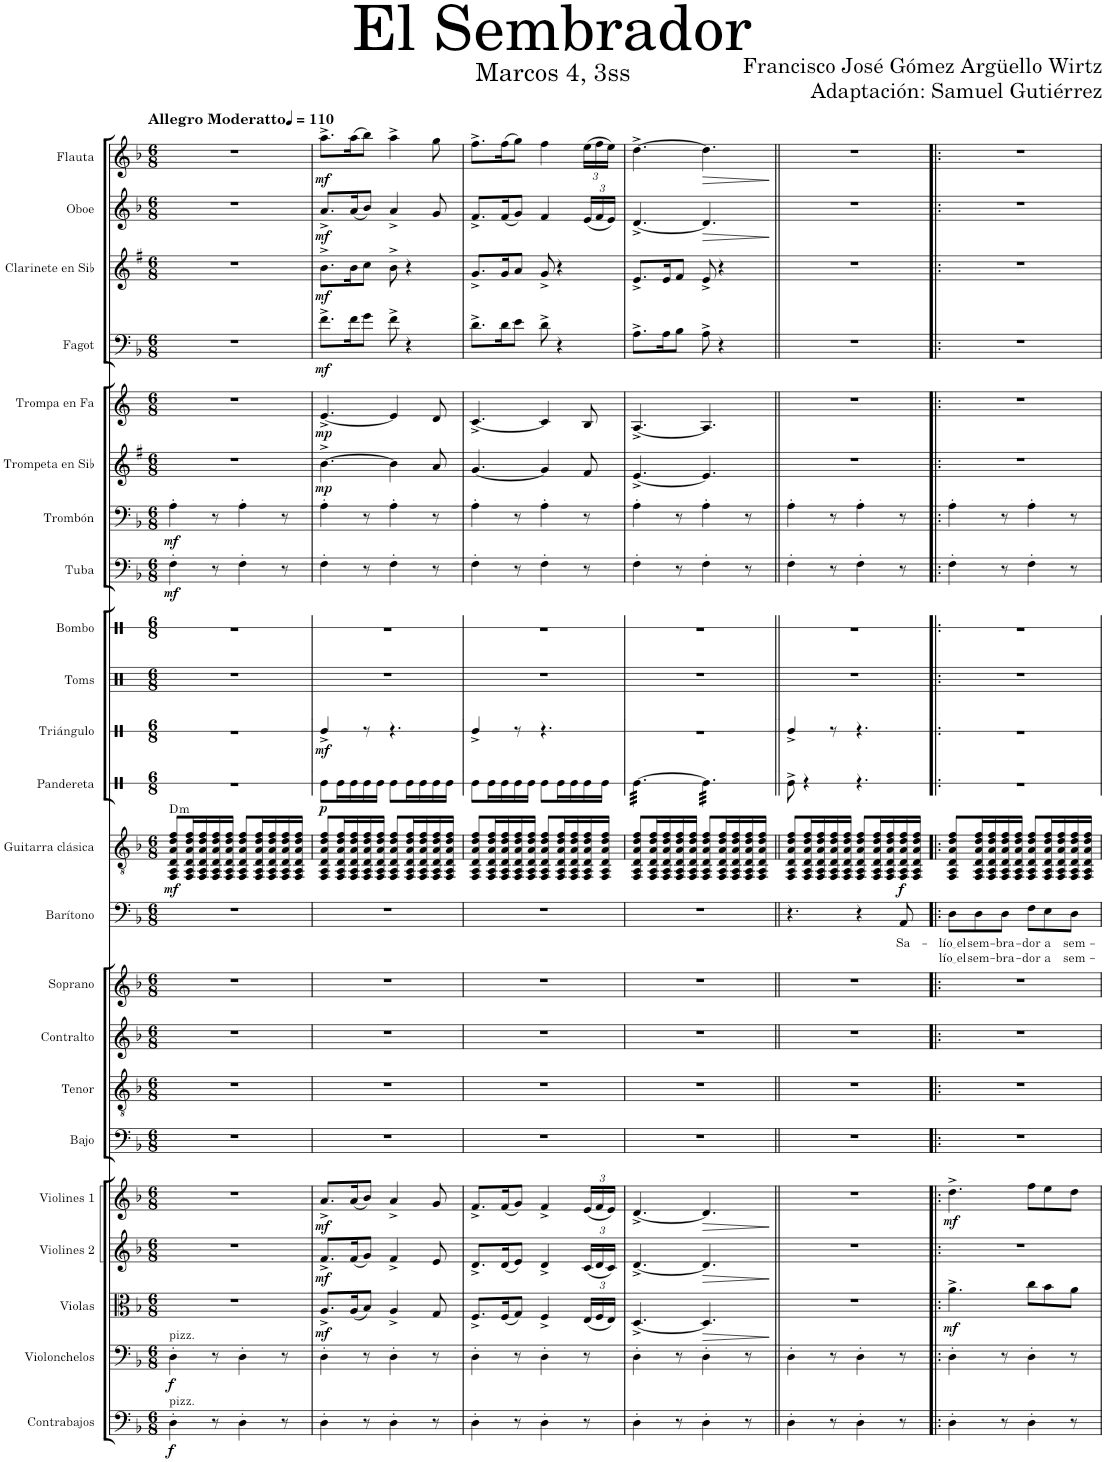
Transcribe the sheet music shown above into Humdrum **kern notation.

**kern	**dynam	**kern	**dynam	**kern	**dynam	**kern	**dynam	**kern	**dynam	**kern	**kern	**kern	**kern	**kern	**text	**text	**dynam	**kern	**dynam	**harte	**kern	**dynam	**kern	**dynam	**kern	**kern	**kern	**dynam	**kern	**dynam	**kern	**dynam	**kern	**dynam	**kern	**dynam	**kern	**dynam	**kern	**dynam	**kern	**dynam
*part23	*part23	*part22	*part22	*part21	*part21	*part20	*part20	*part19	*part19	*part18	*part17	*part16	*part15	*part14	*part14	*part14	*part14	*part13	*part13	*part13	*part12	*part12	*part11	*part11	*part10	*part9	*part8	*part8	*part7	*part7	*part6	*part6	*part5	*part5	*part4	*part4	*part3	*part3	*part2	*part2	*part1	*part1
*staff23	*staff23	*staff22	*staff22	*staff21	*staff21	*staff20	*staff20	*staff19	*staff19	*staff18	*staff17	*staff16	*staff15	*staff14	*staff14	*staff14	*staff14	*staff13	*staff13	*	*staff12	*staff12	*staff11	*staff11	*staff10	*staff9	*staff8	*staff8	*staff7	*staff7	*staff6	*staff6	*staff5	*staff5	*staff4	*staff4	*staff3	*staff3	*staff2	*staff2	*staff1	*staff1
*I"Contrabajos	*	*I"Violonchelos	*	*I"Violas	*	*I"Violines 2	*	*I"Violines 1	*	*I"Bajo	*I"Tenor	*I"Contralto	*I"Soprano	*I"Barítono	*	*	*	*I"Guitarra clásica	*	*	*I"Pandereta	*	*I"Triángulo	*	*I"Toms	*I"Bombo	*I"Tuba	*	*I"Trombón	*	*I"Trompeta en Sib	*	*I"Trompa en Fa	*	*I"Fagot	*	*I"Clarinete en Sib	*	*I"Oboe	*	*I"Flauta	*
*I'Cbs.	*	*I'Vcs.	*	*I'Vlas.	*	*I'Vlns. 2	*	*I'Vlns. 1	*	*I'B.	*I'T.	*I'C.	*I'S.	*I'Bar.	*	*	*	*I'Guit.	*	*	*I'Pdta.	*	*	*	*I'Toms	*I'Bmb.	*I'Tba.	*	*I'Tbn.	*	*I'Tpt. en Sib	*	*	*	*I'Fg.	*	*I'Cl. en Sib	*	*I'Ob.	*	*I'Fl.	*
*	*	*	*	*	*	*	*	*	*	*	*	*	*	*	*	*	*	*	*	*	*stria1	*	*stria1	*	*	*stria1	*	*	*	*	*	*	*	*	*	*	*	*	*	*	*	*
*clefF4	*	*clefF4	*	*clefC3	*	*clefG2	*	*clefG2	*	*clefF4	*clefGv2	*clefG2	*clefG2	*clefF4	*	*	*	*clefGv2	*	*	*clefX	*	*clefX	*	*clefX	*clefX	*clefF4	*	*clefF4	*	*clefG2	*	*clefG2	*	*clefF4	*	*clefG2	*	*clefG2	*	*clefG2	*
*Trd7c12	*	*	*	*	*	*	*	*	*	*	*	*	*	*	*	*	*	*	*	*	*	*	*	*	*	*	*	*	*	*	*Trd1c2	*	*Trd4c7	*	*	*	*Trd1c2	*	*	*	*	*
*k[b-]	*	*k[b-]	*	*k[b-]	*	*k[b-]	*	*k[b-]	*	*k[b-]	*k[b-]	*k[b-]	*k[b-]	*k[b-]	*	*	*	*k[b-]	*	*	*k[]	*	*k[]	*	*k[]	*k[]	*k[b-]	*	*k[b-]	*	*k[f#]	*	*k[]	*	*k[b-]	*	*k[f#]	*	*k[b-]	*	*k[b-]	*
*M6/8	*	*M6/8	*	*M6/8	*	*M6/8	*	*M6/8	*	*M6/8	*M6/8	*M6/8	*M6/8	*M6/8	*	*	*	*M6/8	*	*	*M6/8	*	*M6/8	*	*M6/8	*M6/8	*M6/8	*	*M6/8	*	*M6/8	*	*M6/8	*	*M6/8	*	*M6/8	*	*M6/8	*	*M6/8	*
*MM110	*	*MM110	*	*MM110	*	*MM110	*	*MM110	*	*MM110	*MM110	*MM110	*MM110	*MM110	*	*	*	*MM110	*	*	*MM110	*	*MM110	*	*MM110	*MM110	*MM110	*	*MM110	*	*MM110	*	*MM110	*	*MM110	*	*MM110	*	*MM110	*	*MM110	*
=1	=1	=1	=1	=1	=1	=1	=1	=1	=1	=1	=1	=1	=1	=1	=1	=1	=1	=1	=1	=1	=1	=1	=1	=1	=1	=1	=1	=1	=1	=1	=1	=1	=1	=1	=1	=1	=1	=1	=1	=1	=1	=1
!	!	!	!	!	!	!	!	!	!	!	!	!	!	!	!	!	!	!	!	!	!	!	!	!	!	!	!	!	!	!	!	!	!	!	!	!	!	!	!	!	!LO:TX:a:B:t=Allegro Moderatto	!
!	!	!LO:TX:a:t=pizz.	!	!	!	!	!	!	!	!	!	!	!	!	!	!	!	!	!	!	!	!	!	!	!	!	!	!	!	!	!	!	!	!	!	!	!	!	!	!	!	!
!LO:TX:a:t=pizz.	!	!	!	!	!	!	!	!	!	!	!	!	!	!	!	!	!	!	!	!	!	!	!	!	!	!	!	!	!	!	!	!	!	!	!	!	!	!	!	!	!	!
!	!LO:DY:b	!	!LO:DY:b	!	!	!	!	!	!	!	!	!	!	!	!	!	!	!	!LO:DY:b	!LO:H:kt=m	!	!	!	!	!	!	!	!LO:DY:b	!	!LO:DY:b	!	!	!	!	!	!	!	!	!	!	!	!
4D'\	f	4D'\	f	2.r	.	2.r	.	2.r	.	2.r	2.r	2.r	2.r	2.r	.	.	.	8FF/ 8AA/ 8D/ 8A/ 8d/ 8f/L	mf	D:min	2.r	.	2.r	.	2.r	2.r	4F'\	mf	4A'\	mf	2.r	.	2.r	.	2.r	.	2.r	.	2.r	.	2.r	.
.	.	.	.	.	.	.	.	.	.	.	.	.	.	.	.	.	.	16FF/ 16AA/ 16D/ 16A/ 16d/ 16f/L	.	.	.	.	.	.	.	.	.	.	.	.	.	.	.	.	.	.	.	.	.	.	.	.
.	.	.	.	.	.	.	.	.	.	.	.	.	.	.	.	.	.	16FF/ 16AA/ 16D/ 16A/ 16d/ 16f/	.	.	.	.	.	.	.	.	.	.	.	.	.	.	.	.	.	.	.	.	.	.	.	.
8r	.	8r	.	.	.	.	.	.	.	.	.	.	.	.	.	.	.	16FF/ 16AA/ 16D/ 16A/ 16d/ 16f/	.	.	.	.	.	.	.	.	8r	.	8r	.	.	.	.	.	.	.	.	.	.	.	.	.
.	.	.	.	.	.	.	.	.	.	.	.	.	.	.	.	.	.	16FF/ 16AA/ 16D/ 16A/ 16d/ 16f/JJ	.	.	.	.	.	.	.	.	.	.	.	.	.	.	.	.	.	.	.	.	.	.	.	.
4D'\	.	4D'\	.	.	.	.	.	.	.	.	.	.	.	.	.	.	.	8FF/ 8AA/ 8D/ 8A/ 8d/ 8f/L	.	.	.	.	.	.	.	.	4F'\	.	4A'\	.	.	.	.	.	.	.	.	.	.	.	.	.
.	.	.	.	.	.	.	.	.	.	.	.	.	.	.	.	.	.	16FF/ 16AA/ 16D/ 16A/ 16d/ 16f/L	.	.	.	.	.	.	.	.	.	.	.	.	.	.	.	.	.	.	.	.	.	.	.	.
.	.	.	.	.	.	.	.	.	.	.	.	.	.	.	.	.	.	16FF/ 16AA/ 16D/ 16A/ 16d/ 16f/	.	.	.	.	.	.	.	.	.	.	.	.	.	.	.	.	.	.	.	.	.	.	.	.
8r	.	8r	.	.	.	.	.	.	.	.	.	.	.	.	.	.	.	16FF/ 16AA/ 16D/ 16A/ 16d/ 16f/	.	.	.	.	.	.	.	.	8r	.	8r	.	.	.	.	.	.	.	.	.	.	.	.	.
.	.	.	.	.	.	.	.	.	.	.	.	.	.	.	.	.	.	16FF/ 16AA/ 16D/ 16A/ 16d/ 16f/JJ	.	.	.	.	.	.	.	.	.	.	.	.	.	.	.	.	.	.	.	.	.	.	.	.
=2	=2	=2	=2	=2	=2	=2	=2	=2	=2	=2	=2	=2	=2	=2	=2	=2	=2	=2	=2	=2	=2	=2	=2	=2	=2	=2	=2	=2	=2	=2	=2	=2	=2	=2	=2	=2	=2	=2	=2	=2	=2	=2
!	!	!	!	!	!LO:DY:b	!	!LO:DY:b	!	!LO:DY:b	!	!	!	!	!	!	!	!	!	!	!	!	!LO:DY:b	!	!LO:DY:b	!	!	!	!	!	!	!	!LO:DY:b	!	!LO:DY:b	!	!LO:DY:b	!	!LO:DY:b	!	!LO:DY:b	!	!LO:DY:b
4D'\	.	4D'\	.	8.A^/L	mf	8.f^/L	mf	8.a^/L	mf	2.r	2.r	2.r	2.r	2.r	.	.	.	8FF/ 8AA/ 8D/ 8A/ 8d/ 8f/L	.	.	8Re\L	p	4Re^/	mf	2.r	2.r	4F'\	.	4A'\	.	[4.b^\	mp	[4.e^/	mp	8.f^\L	mf	8.b^\L	mf	8.a^/L	mf	8.aa^\L	mf
.	.	.	.	.	.	.	.	.	.	.	.	.	.	.	.	.	.	16FF/ 16AA/ 16D/ 16A/ 16d/ 16f/L	.	.	16Re\L	.	.	.	.	.	.	.	.	.	.	.	.	.	.	.	.	.	.	.	.	.
.	.	.	.	(16A/K	.	(16f/K	.	(16a/K	.	.	.	.	.	.	.	.	.	16FF/ 16AA/ 16D/ 16A/ 16d/ 16f/	.	.	16Re\	.	.	.	.	.	.	.	.	.	.	.	.	.	16f\K	.	16b\K	.	(16a/K	.	(16aa\K	.
8r	.	8r	.	8B-/J)	.	8g/J)	.	8b-/J)	.	.	.	.	.	.	.	.	.	16FF/ 16AA/ 16D/ 16A/ 16d/ 16f/	.	.	16Re\	.	8r	.	.	.	8r	.	8r	.	.	.	.	.	8g\J	.	8cc\J	.	8b-/J)	.	8bb-\J)	.
.	.	.	.	.	.	.	.	.	.	.	.	.	.	.	.	.	.	16FF/ 16AA/ 16D/ 16A/ 16d/ 16f/JJ	.	.	16Re\JJ	.	.	.	.	.	.	.	.	.	.	.	.	.	.	.	.	.	.	.	.	.
4D'\	.	4D'\	.	4A^/	.	4f^/	.	4a^/	.	.	.	.	.	.	.	.	.	8FF/ 8AA/ 8D/ 8A/ 8d/ 8f/L	.	.	8Re\L	.	4.r	.	.	.	4F'\	.	4A'\	.	4b\]	.	4e/]	.	8f^\	.	8b^\	.	4a^/	.	4aa^\	.
.	.	.	.	.	.	.	.	.	.	.	.	.	.	.	.	.	.	16FF/ 16AA/ 16D/ 16A/ 16d/ 16f/L	.	.	16Re\L	.	.	.	.	.	.	.	.	.	.	.	.	.	4r	.	4r	.	.	.	.	.
.	.	.	.	.	.	.	.	.	.	.	.	.	.	.	.	.	.	16FF/ 16AA/ 16D/ 16A/ 16d/ 16f/	.	.	16Re\	.	.	.	.	.	.	.	.	.	.	.	.	.	.	.	.	.	.	.	.	.
8r	.	8r	.	8G/	.	8e/	.	8g/	.	.	.	.	.	.	.	.	.	16FF/ 16AA/ 16D/ 16A/ 16d/ 16f/	.	.	16Re\	.	.	.	.	.	8r	.	8r	.	8a/	.	8d/	.	.	.	.	.	8g/	.	8gg\	.
.	.	.	.	.	.	.	.	.	.	.	.	.	.	.	.	.	.	16FF/ 16AA/ 16D/ 16A/ 16d/ 16f/JJ	.	.	16Re\JJ	.	.	.	.	.	.	.	.	.	.	.	.	.	.	.	.	.	.	.	.	.
=3	=3	=3	=3	=3	=3	=3	=3	=3	=3	=3	=3	=3	=3	=3	=3	=3	=3	=3	=3	=3	=3	=3	=3	=3	=3	=3	=3	=3	=3	=3	=3	=3	=3	=3	=3	=3	=3	=3	=3	=3	=3	=3
4D'\	.	4D'\	.	8.F^/L	.	8.d^/L	.	8.f^/L	.	2.r	2.r	2.r	2.r	2.r	.	.	.	8FF/ 8AA/ 8D/ 8A/ 8d/ 8f/L	.	.	8Re\L	.	4Re^/	.	2.r	2.r	4F'\	.	4A'\	.	[4.g/	.	[4.c^/	.	8.d^\L	.	8.g^/L	.	8.f^/L	.	8.ff^\L	.
.	.	.	.	.	.	.	.	.	.	.	.	.	.	.	.	.	.	16FF/ 16AA/ 16D/ 16A/ 16d/ 16f/L	.	.	16Re\L	.	.	.	.	.	.	.	.	.	.	.	.	.	.	.	.	.	.	.	.	.
.	.	.	.	(16F/K	.	(16d/K	.	(16f/K	.	.	.	.	.	.	.	.	.	16FF/ 16AA/ 16D/ 16A/ 16d/ 16f/	.	.	16Re\	.	.	.	.	.	.	.	.	.	.	.	.	.	16d\K	.	16g/K	.	(16f/K	.	(16ff\K	.
8r	.	8r	.	8G/J)	.	8e/J)	.	8g/J)	.	.	.	.	.	.	.	.	.	16FF/ 16AA/ 16D/ 16A/ 16d/ 16f/	.	.	16Re\	.	8r	.	.	.	8r	.	8r	.	.	.	.	.	8e\J	.	8a/J	.	8g/J)	.	8gg\J)	.
.	.	.	.	.	.	.	.	.	.	.	.	.	.	.	.	.	.	16FF/ 16AA/ 16D/ 16A/ 16d/ 16f/JJ	.	.	16Re\JJ	.	.	.	.	.	.	.	.	.	.	.	.	.	.	.	.	.	.	.	.	.
4D'\	.	4D'\	.	4F^/	.	4d^/	.	4f^/	.	.	.	.	.	.	.	.	.	8FF/ 8AA/ 8D/ 8A/ 8d/ 8f/L	.	.	8Re\L	.	4.r	.	.	.	4F'\	.	4A'\	.	4g/]	.	4c/]	.	8d^\	.	8g^/	.	4f/	.	4ff\	.
.	.	.	.	.	.	.	.	.	.	.	.	.	.	.	.	.	.	16FF/ 16AA/ 16D/ 16A/ 16d/ 16f/L	.	.	16Re\L	.	.	.	.	.	.	.	.	.	.	.	.	.	4r	.	4r	.	.	.	.	.
.	.	.	.	.	.	.	.	.	.	.	.	.	.	.	.	.	.	16FF/ 16AA/ 16D/ 16A/ 16d/ 16f/	.	.	16Re\	.	.	.	.	.	.	.	.	.	.	.	.	.	.	.	.	.	.	.	.	.
*	*	*	*	*Xbrackettup	*	*Xbrackettup	*	*Xbrackettup	*	*	*	*	*	*	*	*	*	*	*	*	*	*	*	*	*	*	*	*	*	*	*	*	*	*	*	*	*	*	*Xbrackettup	*	*Xbrackettup	*
8r	.	8r	.	(24E/LL	.	(24c/LL	.	(24e/LL	.	.	.	.	.	.	.	.	.	16FF/ 16AA/ 16D/ 16A/ 16d/ 16f/	.	.	16Re\	.	.	.	.	.	8r	.	8r	.	8f#/	.	8B/	.	.	.	.	.	(24e/LL	.	(24ee\LL	.
.	.	.	.	24F/	.	24d/	.	24f/	.	.	.	.	.	.	.	.	.	.	.	.	.	.	.	.	.	.	.	.	.	.	.	.	.	.	.	.	.	.	24f/	.	24ff\	.
.	.	.	.	.	.	.	.	.	.	.	.	.	.	.	.	.	.	16FF/ 16AA/ 16D/ 16A/ 16d/ 16f/JJ	.	.	16Re\JJ	.	.	.	.	.	.	.	.	.	.	.	.	.	.	.	.	.	.	.	.	.
.	.	.	.	24E/JJ)	.	24c/JJ)	.	24e/JJ)	.	.	.	.	.	.	.	.	.	.	.	.	.	.	.	.	.	.	.	.	.	.	.	.	.	.	.	.	.	.	24e/JJ)	.	24ee\JJ)	.
=4	=4	=4	=4	=4	=4	=4	=4	=4	=4	=4	=4	=4	=4	=4	=4	=4	=4	=4	=4	=4	=4	=4	=4	=4	=4	=4	=4	=4	=4	=4	=4	=4	=4	=4	=4	=4	=4	=4	=4	=4	=4	=4
*	*	*	*	*	*	*	*	*	*	*	*	*	*	*	*	*	*	*	*	*	*tremolo	*	*	*	*	*	*	*	*	*	*	*	*	*	*	*	*	*	*	*	*	*
4D'\	.	4D'\	.	[4.D^/	.	[4.d^/	.	[4.d^/	.	2.r	2.r	2.r	2.r	2.r	.	.	.	8FF/ 8AA/ 8D/ 8A/ 8d/ 8f/L	.	.	[32Re\LLL	.	2.r	.	2.r	2.r	4F'\	.	4A'\	.	[4.e^/	.	[4.A^/	.	8.A^\L	.	8.e^/L	.	[4.d^/	.	[4.dd^\	.
.	.	.	.	.	.	.	.	.	.	.	.	.	.	.	.	.	.	.	.	.	32Re\	.	.	.	.	.	.	.	.	.	.	.	.	.	.	.	.	.	.	.	.	.
.	.	.	.	.	.	.	.	.	.	.	.	.	.	.	.	.	.	.	.	.	32Re\	.	.	.	.	.	.	.	.	.	.	.	.	.	.	.	.	.	.	.	.	.
.	.	.	.	.	.	.	.	.	.	.	.	.	.	.	.	.	.	.	.	.	32Re\	.	.	.	.	.	.	.	.	.	.	.	.	.	.	.	.	.	.	.	.	.
.	.	.	.	.	.	.	.	.	.	.	.	.	.	.	.	.	.	16FF/ 16AA/ 16D/ 16A/ 16d/ 16f/L	.	.	32Re\	.	.	.	.	.	.	.	.	.	.	.	.	.	.	.	.	.	.	.	.	.
.	.	.	.	.	.	.	.	.	.	.	.	.	.	.	.	.	.	.	.	.	32Re\	.	.	.	.	.	.	.	.	.	.	.	.	.	.	.	.	.	.	.	.	.
.	.	.	.	.	.	.	.	.	.	.	.	.	.	.	.	.	.	16FF/ 16AA/ 16D/ 16A/ 16d/ 16f/	.	.	32Re\	.	.	.	.	.	.	.	.	.	.	.	.	.	16A\K	.	16e/K	.	.	.	.	.
.	.	.	.	.	.	.	.	.	.	.	.	.	.	.	.	.	.	.	.	.	32Re\	.	.	.	.	.	.	.	.	.	.	.	.	.	.	.	.	.	.	.	.	.
8r	.	8r	.	.	.	.	.	.	.	.	.	.	.	.	.	.	.	16FF/ 16AA/ 16D/ 16A/ 16d/ 16f/	.	.	32Re\	.	.	.	.	.	8r	.	8r	.	.	.	.	.	8B-\J	.	8f#/J	.	.	.	.	.
.	.	.	.	.	.	.	.	.	.	.	.	.	.	.	.	.	.	.	.	.	32Re\	.	.	.	.	.	.	.	.	.	.	.	.	.	.	.	.	.	.	.	.	.
.	.	.	.	.	.	.	.	.	.	.	.	.	.	.	.	.	.	16FF/ 16AA/ 16D/ 16A/ 16d/ 16f/JJ	.	.	32Re\	.	.	.	.	.	.	.	.	.	.	.	.	.	.	.	.	.	.	.	.	.
.	.	.	.	.	.	.	.	.	.	.	.	.	.	.	.	.	.	.	.	.	32Re\JJJ	.	.	.	.	.	.	.	.	.	.	.	.	.	.	.	.	.	.	.	.	.
!	!	!	!	!	!LO:HP:b	!	!LO:HP:b	!	!LO:HP:b	!	!	!	!	!	!	!	!	!	!	!	!	!	!	!	!	!	!	!	!	!	!	!	!	!	!	!	!	!	!	!LO:HP:b	!	!LO:HP:b
4D'\	.	4D'\	.	4.D/]	>	4.d/]	>	4.d/]	>	.	.	.	.	.	.	.	.	8FF/ 8AA/ 8D/ 8A/ 8d/ 8f/L	.	.	32Re\]LLL	.	.	.	.	.	4F'\	.	4A'\	.	4.e/]	.	4.A/]	.	8A^\	.	8e^/	.	4.d/]	>	4.dd\]	>
.	.	.	.	.	.	.	.	.	.	.	.	.	.	.	.	.	.	.	.	.	32Re\	.	.	.	.	.	.	.	.	.	.	.	.	.	.	.	.	.	.	.	.	.
.	.	.	.	.	.	.	.	.	.	.	.	.	.	.	.	.	.	.	.	.	32Re\	.	.	.	.	.	.	.	.	.	.	.	.	.	.	.	.	.	.	.	.	.
.	.	.	.	.	.	.	.	.	.	.	.	.	.	.	.	.	.	.	.	.	32Re\	.	.	.	.	.	.	.	.	.	.	.	.	.	.	.	.	.	.	.	.	.
.	.	.	.	.	.	.	.	.	.	.	.	.	.	.	.	.	.	16FF/ 16AA/ 16D/ 16A/ 16d/ 16f/L	.	.	32Re\	.	.	.	.	.	.	.	.	.	.	.	.	.	4r	.	4r	.	.	.	.	.
.	.	.	.	.	.	.	.	.	.	.	.	.	.	.	.	.	.	.	.	.	32Re\	.	.	.	.	.	.	.	.	.	.	.	.	.	.	.	.	.	.	.	.	.
.	.	.	.	.	.	.	.	.	.	.	.	.	.	.	.	.	.	16FF/ 16AA/ 16D/ 16A/ 16d/ 16f/	.	.	32Re\	.	.	.	.	.	.	.	.	.	.	.	.	.	.	.	.	.	.	.	.	.
.	.	.	.	.	.	.	.	.	.	.	.	.	.	.	.	.	.	.	.	.	32Re\	.	.	.	.	.	.	.	.	.	.	.	.	.	.	.	.	.	.	.	.	.
8r	.	8r	.	.	.	.	.	.	.	.	.	.	.	.	.	.	.	16FF/ 16AA/ 16D/ 16A/ 16d/ 16f/	.	.	32Re\	.	.	.	.	.	8r	.	8r	.	.	.	.	.	.	.	.	.	.	.	.	.
.	.	.	.	.	.	.	.	.	.	.	.	.	.	.	.	.	.	.	.	.	32Re\	.	.	.	.	.	.	.	.	.	.	.	.	.	.	.	.	.	.	.	.	.
.	.	.	.	.	.	.	.	.	.	.	.	.	.	.	.	.	.	16FF/ 16AA/ 16D/ 16A/ 16d/ 16f/JJ	.	.	32Re\	.	.	.	.	.	.	.	.	.	.	.	.	.	.	.	.	.	.	.	.	.
.	.	.	.	.	.	.	.	.	.	.	.	.	.	.	.	.	.	.	.	.	32Re\JJJ	.	.	.	.	.	.	.	.	.	.	.	.	.	.	.	.	.	.	.	.	.
*	*	*	*	*	*	*	*	*	*	*	*	*	*	*	*	*	*	*	*	*	*Xtremolo	*	*	*	*	*	*	*	*	*	*	*	*	*	*	*	*	*	*	*	*	*
.	.	.	.	.	]	.	]	.	]	.	.	.	.	.	.	.	.	.	.	.	.	.	.	.	.	.	.	.	.	.	.	.	.	.	.	.	.	.	.	]	.	]
=5||	=5||	=5||	=5||	=5||	=5||	=5||	=5||	=5||	=5||	=5||	=5||	=5||	=5||	=5||	=5||	=5||	=5||	=5||	=5||	=5||	=5||	=5||	=5||	=5||	=5||	=5||	=5||	=5||	=5||	=5||	=5||	=5||	=5||	=5||	=5||	=5||	=5||	=5||	=5||	=5||	=5||	=5||
4D'\	.	4D'\	.	2.r	.	2.r	.	2.r	.	2.r	2.r	2.r	2.r	4.r	.	.	.	8FF/ 8AA/ 8D/ 8A/ 8d/ 8f/L	.	.	8Re^\	.	4Re^/	.	2.r	2.r	4F'\	.	4A'\	.	2.r	.	2.r	.	2.r	.	2.r	.	2.r	.	2.r	.
.	.	.	.	.	.	.	.	.	.	.	.	.	.	.	.	.	.	16FF/ 16AA/ 16D/ 16A/ 16d/ 16f/L	.	.	4r	.	.	.	.	.	.	.	.	.	.	.	.	.	.	.	.	.	.	.	.	.
.	.	.	.	.	.	.	.	.	.	.	.	.	.	.	.	.	.	16FF/ 16AA/ 16D/ 16A/ 16d/ 16f/	.	.	.	.	.	.	.	.	.	.	.	.	.	.	.	.	.	.	.	.	.	.	.	.
8r	.	8r	.	.	.	.	.	.	.	.	.	.	.	.	.	.	.	16FF/ 16AA/ 16D/ 16A/ 16d/ 16f/	.	.	.	.	8r	.	.	.	8r	.	8r	.	.	.	.	.	.	.	.	.	.	.	.	.
.	.	.	.	.	.	.	.	.	.	.	.	.	.	.	.	.	.	16FF/ 16AA/ 16D/ 16A/ 16d/ 16f/JJ	.	.	.	.	.	.	.	.	.	.	.	.	.	.	.	.	.	.	.	.	.	.	.	.
4D'\	.	4D'\	.	.	.	.	.	.	.	.	.	.	.	4r	.	.	.	8FF/ 8AA/ 8D/ 8A/ 8d/ 8f/L	.	.	4.r	.	4.r	.	.	.	4F'\	.	4A'\	.	.	.	.	.	.	.	.	.	.	.	.	.
.	.	.	.	.	.	.	.	.	.	.	.	.	.	.	.	.	.	16FF/ 16AA/ 16D/ 16A/ 16d/ 16f/L	.	.	.	.	.	.	.	.	.	.	.	.	.	.	.	.	.	.	.	.	.	.	.	.
.	.	.	.	.	.	.	.	.	.	.	.	.	.	.	.	.	.	16FF/ 16AA/ 16D/ 16A/ 16d/ 16f/	.	.	.	.	.	.	.	.	.	.	.	.	.	.	.	.	.	.	.	.	.	.	.	.
!	!	!	!	!	!	!	!	!	!	!	!	!	!	!	!LO:LY:b	!	!LO:DY:a	!	!	!	!	!	!	!	!	!	!	!	!	!	!	!	!	!	!	!	!	!	!	!	!	!
8r	.	8r	.	.	.	.	.	.	.	.	.	.	.	8AA/	Sa-	.	f	16FF/ 16AA/ 16D/ 16A/ 16d/ 16f/	.	.	.	.	.	.	.	.	8r	.	8r	.	.	.	.	.	.	.	.	.	.	.	.	.
.	.	.	.	.	.	.	.	.	.	.	.	.	.	.	.	.	.	16FF/ 16AA/ 16D/ 16A/ 16d/ 16f/JJ	.	.	.	.	.	.	.	.	.	.	.	.	.	.	.	.	.	.	.	.	.	.	.	.
=6!|:	=6!|:	=6!|:	=6!|:	=6!|:	=6!|:	=6!|:	=6!|:	=6!|:	=6!|:	=6!|:	=6!|:	=6!|:	=6!|:	=6!|:	=6!|:	=6!|:	=6!|:	=6!|:	=6!|:	=6!|:	=6!|:	=6!|:	=6!|:	=6!|:	=6!|:	=6!|:	=6!|:	=6!|:	=6!|:	=6!|:	=6!|:	=6!|:	=6!|:	=6!|:	=6!|:	=6!|:	=6!|:	=6!|:	=6!|:	=6!|:	=6!|:	=6!|:
!	!	!	!	!	!LO:DY:b	!	!	!	!LO:DY:b	!	!	!	!	!	!LO:LY:b	!LO:LY:b	!	!	!	!	!	!	!	!	!	!	!	!	!	!	!	!	!	!	!	!	!	!	!	!	!	!
4D'\	.	4D'\	.	4.a^\	mf	2.r	.	4.dd^\	mf	2.r	2.r	2.r	2.r	8D\L	lío el	lío el	.	8FF/ 8AA/ 8D/ 8A/ 8d/ 8f/L	.	.	2.r	.	2.r	.	2.r	2.r	4F'\	.	4A'\	.	2.r	.	2.r	.	2.r	.	2.r	.	2.r	.	2.r	.
!	!	!	!	!	!	!	!	!	!	!	!	!	!	!	!LO:LY:b	!LO:LY:b	!	!	!	!	!	!	!	!	!	!	!	!	!	!	!	!	!	!	!	!	!	!	!	!	!	!
.	.	.	.	.	.	.	.	.	.	.	.	.	.	8D\	sem-	sem-	.	16FF/ 16AA/ 16D/ 16A/ 16d/ 16f/L	.	.	.	.	.	.	.	.	.	.	.	.	.	.	.	.	.	.	.	.	.	.	.	.
.	.	.	.	.	.	.	.	.	.	.	.	.	.	.	.	.	.	16FF/ 16AA/ 16D/ 16A/ 16d/ 16f/	.	.	.	.	.	.	.	.	.	.	.	.	.	.	.	.	.	.	.	.	.	.	.	.
!	!	!	!	!	!	!	!	!	!	!	!	!	!	!	!LO:LY:b	!LO:LY:b	!	!	!	!	!	!	!	!	!	!	!	!	!	!	!	!	!	!	!	!	!	!	!	!	!	!
8r	.	8r	.	.	.	.	.	.	.	.	.	.	.	8D\J	-bra-	-bra-	.	16FF/ 16AA/ 16D/ 16A/ 16d/ 16f/	.	.	.	.	.	.	.	.	8r	.	8r	.	.	.	.	.	.	.	.	.	.	.	.	.
.	.	.	.	.	.	.	.	.	.	.	.	.	.	.	.	.	.	16FF/ 16AA/ 16D/ 16A/ 16d/ 16f/JJ	.	.	.	.	.	.	.	.	.	.	.	.	.	.	.	.	.	.	.	.	.	.	.	.
!	!	!	!	!	!	!	!	!	!	!	!	!	!	!	!LO:LY:b	!LO:LY:b	!	!	!	!	!	!	!	!	!	!	!	!	!	!	!	!	!	!	!	!	!	!	!	!	!	!
4D'\	.	4D'\	.	8cc\L	.	.	.	8ff\L	.	.	.	.	.	8F\L	-dor	-dor	.	8FF/ 8AA/ 8D/ 8A/ 8d/ 8f/L	.	.	.	.	.	.	.	.	4F'\	.	4A'\	.	.	.	.	.	.	.	.	.	.	.	.	.
!	!	!	!	!	!	!	!	!	!	!	!	!	!	!	!LO:LY:b	!LO:LY:b	!	!	!	!	!	!	!	!	!	!	!	!	!	!	!	!	!	!	!	!	!	!	!	!	!	!
.	.	.	.	8b-\	.	.	.	8ee\	.	.	.	.	.	8E\	a	a	.	16FF/ 16AA/ 16D/ 16A/ 16d/ 16f/L	.	.	.	.	.	.	.	.	.	.	.	.	.	.	.	.	.	.	.	.	.	.	.	.
.	.	.	.	.	.	.	.	.	.	.	.	.	.	.	.	.	.	16FF/ 16AA/ 16D/ 16A/ 16d/ 16f/	.	.	.	.	.	.	.	.	.	.	.	.	.	.	.	.	.	.	.	.	.	.	.	.
!	!	!	!	!	!	!	!	!	!	!	!	!	!	!	!LO:LY:b	!LO:LY:b	!	!	!	!	!	!	!	!	!	!	!	!	!	!	!	!	!	!	!	!	!	!	!	!	!	!
8r	.	8r	.	8a\J	.	.	.	8dd\J	.	.	.	.	.	8D\J	sem-	sem-	.	16FF/ 16AA/ 16D/ 16A/ 16d/ 16f/	.	.	.	.	.	.	.	.	8r	.	8r	.	.	.	.	.	.	.	.	.	.	.	.	.
.	.	.	.	.	.	.	.	.	.	.	.	.	.	.	.	.	.	16FF/ 16AA/ 16D/ 16A/ 16d/ 16f/JJ	.	.	.	.	.	.	.	.	.	.	.	.	.	.	.	.	.	.	.	.	.	.	.	.
=	=	=	=	=	=	=	=	=	=	=	=	=	=	=	=	=	=	=	=	=	=	=	=	=	=	=	=	=	=	=	=	=	=	=	=	=	=	=	=	=	=	=
*-	*-	*-	*-	*-	*-	*-	*-	*-	*-	*-	*-	*-	*-	*-	*-	*-	*-	*-	*-	*-	*-	*-	*-	*-	*-	*-	*-	*-	*-	*-	*-	*-	*-	*-	*-	*-	*-	*-	*-	*-	*-	*-
